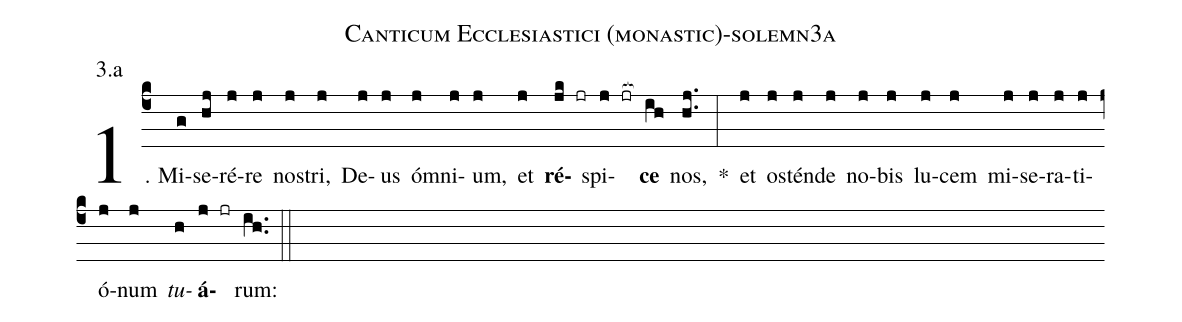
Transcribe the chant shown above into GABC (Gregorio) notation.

name: Canticum Ecclesiastici (monastic)-solemn3a;
annotation: 3.a;
%%
(c4)1. Mi(g)se(hj)ré(j)re(j) nos(j)tri,(j) De(j)us(j) óm(j)ni(j)um,(j) et(j) <b>ré</b>(jk jr)spi(j jr[ocb:1{])<b>ce</b>(ih[ocb:0}]) nos,(hj..) *(:) et(j) os(j)tén(j)de(j) no(j)bis(j) lu(j)cem(j) mi(j)se(j)ra(j)ti(j)ó(j)num(j) <i>tu</i>(h)<b>á</b>(j jr)rum:(ih..) (::)
